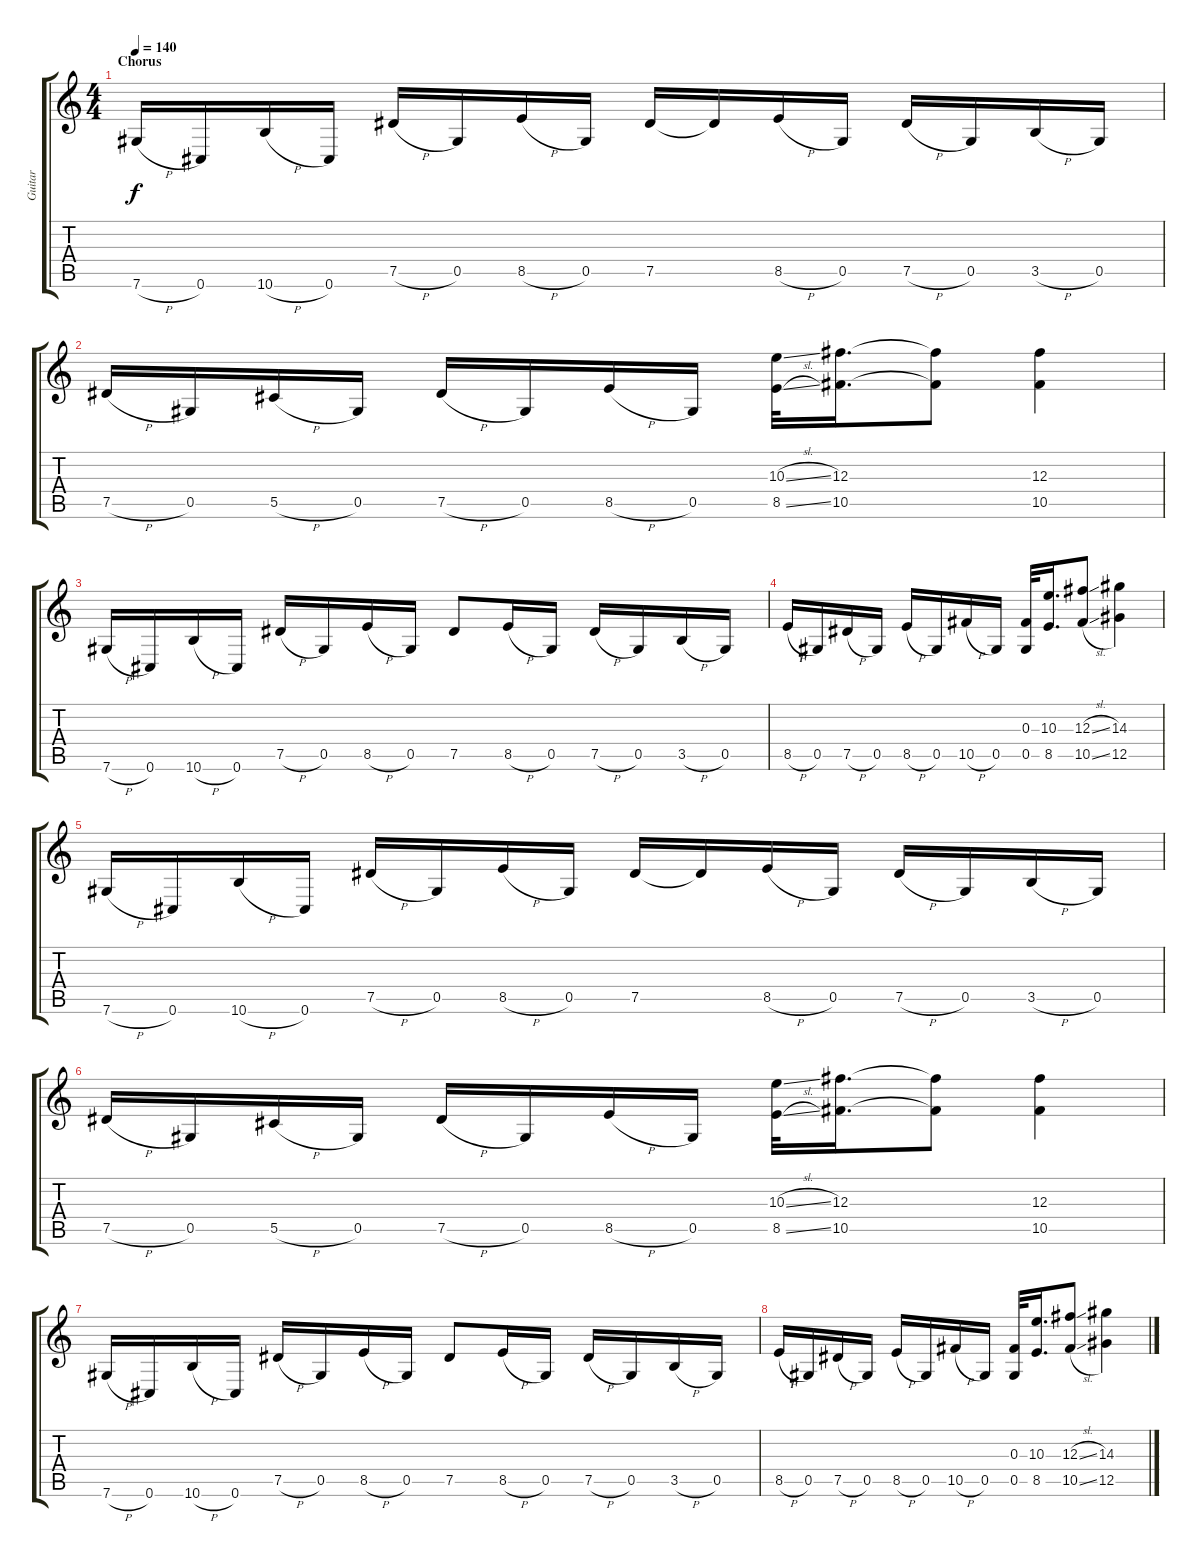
\track ("Guitar" "Guitar") {instrument distortionguitar}
\staff {score tabs}
\tuning (Eb4 Bb3 Gb3 Db3 Ab2 Db2) {hide}
\ts (4 4)
\section ("" "Chorus")
\tempo 140
\clef g2
\ks c
7.6{h}.16{dy f balance 12 instrument distortionguitar} 0.6.16 10.6{h}.16 0.6.16 7.5{h}.16 0.5.16 8.5{h}.16 0.5.16 7.5.16 7.5{t}.16 8.5{h}.16 0.5.16 7.5{h}.16 0.5.16 3.5{h}.16 0.5.16 |
7.5{h}.16 0.5.16 5.5{h}.16 0.5.16 7.5{h}.16 0.5.16 8.5{h}.16 0.5.16 (10.3{sl} 8.5{sl}).32 (12.3 10.5).16{d} (12.3{t} 10.5{t}).8 (12.3 10.5).4 |
7.6{h}.16 0.6.16 10.6{h}.16 0.6.16 7.5{h}.16 0.5.16 8.5{h}.16 0.5.16 7.5.8 8.5{h}.16 0.5.16 7.5{h}.16 0.5.16 3.5{h}.16 0.5.16 |
8.5{h}.16 0.5.16 7.5{h}.16 0.5.16 8.5{h}.16 0.5.16 10.5{h}.16 0.5.16 (0.3 0.5).32 (10.3 8.5).16{d} (12.3{sl} 10.5{sl}).8 (14.3 12.5).4 |
7.6{h}.16 0.6.16 10.6{h}.16 0.6.16 7.5{h}.16 0.5.16 8.5{h}.16 0.5.16 7.5.16 7.5{t}.16 8.5{h}.16 0.5.16 7.5{h}.16 0.5.16 3.5{h}.16 0.5.16 |
7.5{h}.16 0.5.16 5.5{h}.16 0.5.16 7.5{h}.16 0.5.16 8.5{h}.16 0.5.16 (10.3{sl} 8.5{sl}).32 (12.3 10.5).16{d} (12.3{t} 10.5{t}).8 (12.3 10.5).4 |
7.6{h}.16 0.6.16 10.6{h}.16 0.6.16 7.5{h}.16 0.5.16 8.5{h}.16 0.5.16 7.5.8 8.5{h}.16 0.5.16 7.5{h}.16 0.5.16 3.5{h}.16 0.5.16 |
8.5{h}.16 0.5.16 7.5{h}.16 0.5.16 8.5{h}.16 0.5.16 10.5{h}.16 0.5.16 (0.3 0.5).32 (10.3 8.5).16{d} (12.3{sl} 10.5{sl}).8 (14.3 12.5).4
